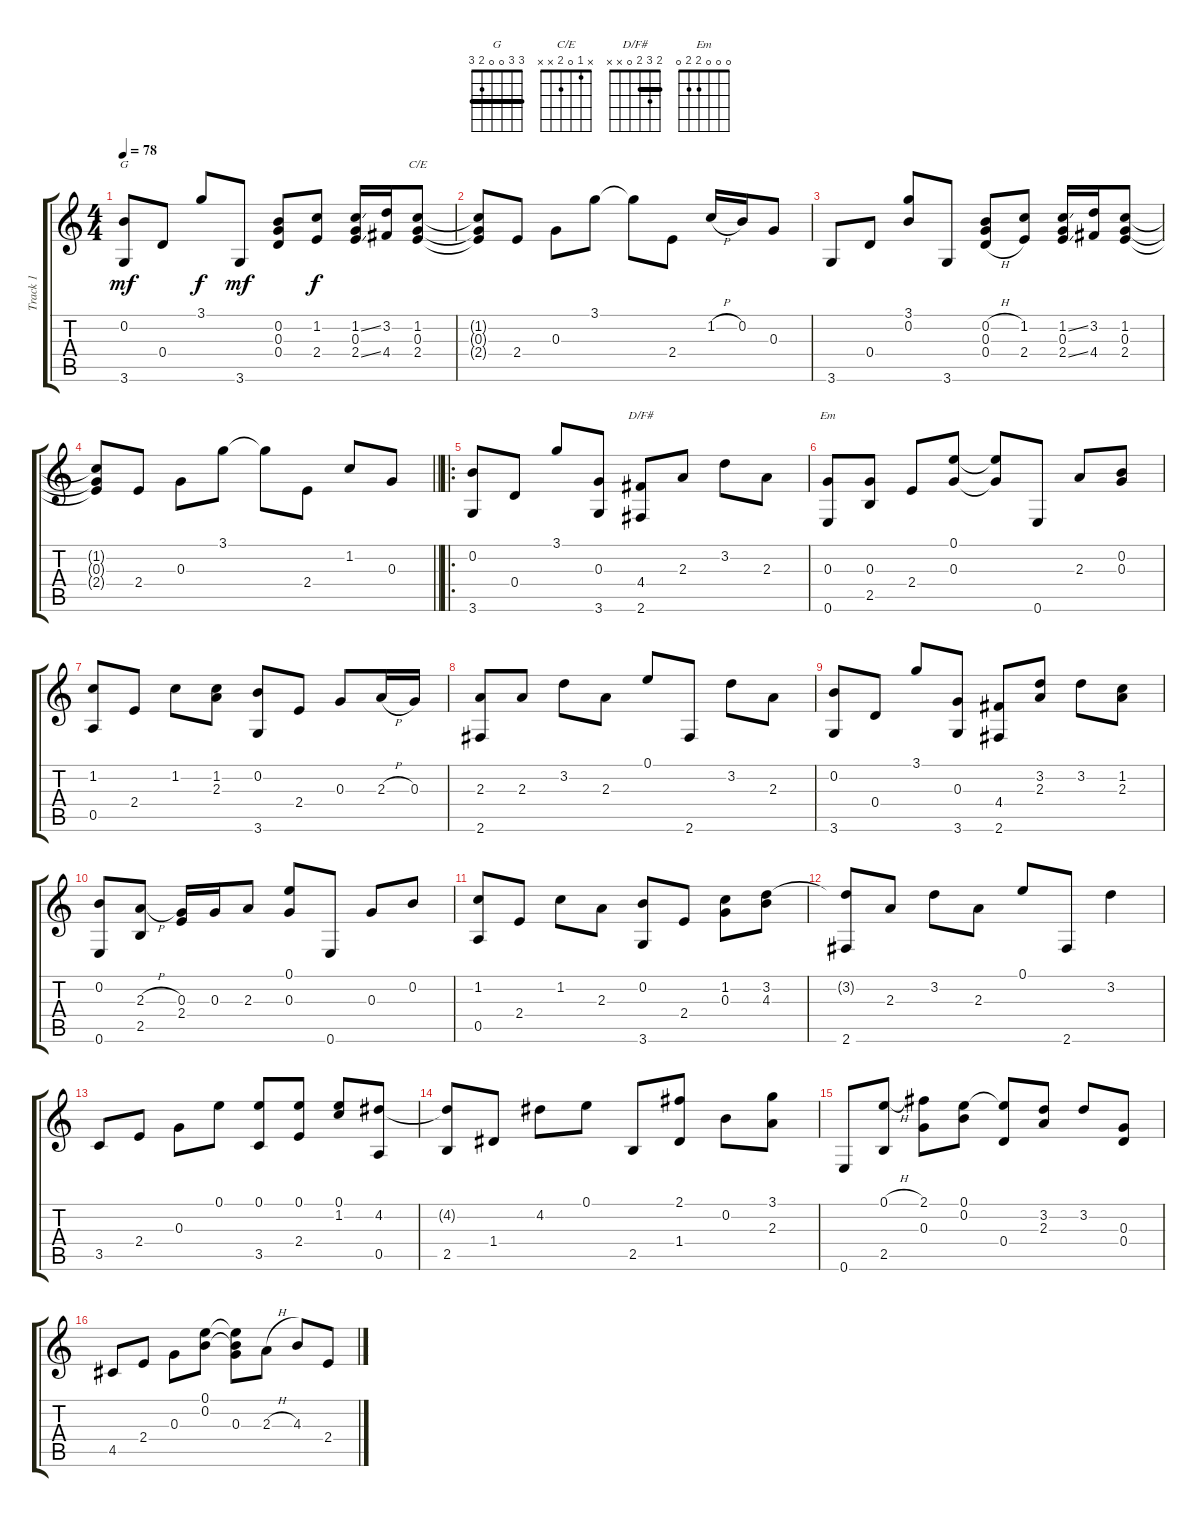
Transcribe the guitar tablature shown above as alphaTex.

\track ("Track 1" "Track 1") {instrument acousticguitarnylon}
\staff {score tabs}
\tuning (E4 B3 G3 D3 A2 E2) {hide}
\chord ("G" 3 3 0 0 2 3) {barre 3}
\chord ("C/E" x 1 0 2 x x)
\chord ("D/F#" 2 3 2 0 x x) {barre 2}
\chord ("Em" 0 0 0 2 2 0)
\ts (4 4)
\tempo 78
\clef g2
\ks c
(0.2 3.6).8{ch "G" dy mf instrument acousticguitarnylon} 0.4.8 3.1.8{dy f} 3.6.8{dy mf} (0.2 0.3 0.4).8 (1.2 2.4).8{dy f} (1.2{ss} 0.3 2.4{ss}).16 (3.2 4.4).16 (1.2 0.3 2.4).8{ch "C/E"} |
(1.2{t} 0.3{t} 2.4{t}).8 2.4.8 0.3.8 3.1.8 3.1{t}.8 2.4.8 1.2{h}.16 0.2.16 0.3.8 |
3.6.8 0.4.8 (3.1 0.2).8 3.6.8 (0.2{h} 0.3 0.4{h}).8 (1.2 2.4).8 (1.2{ss} 0.3 2.4{ss}).16 (3.2 4.4).16 (1.2 0.3 2.4).8 |
\barLineRight lightlight
(1.2{t} 0.3{t} 2.4{t}).8 2.4.8 0.3.8 3.1.8 3.1{t}.8 2.4.8 1.2.8 0.3.8 |
\ro
(0.2 3.6).8 0.4.8 3.1.8 (0.3 3.6).8 (4.4 2.6).8{ch "D/F#"} 2.3.8 3.2.8 2.3.8 |
(0.3 0.6).8{ch "Em"} (0.3 2.5).8 2.4.8 (0.1 0.3).8 (0.1{t} 0.3{t}).8 0.6.8 2.3.8 (0.2 0.3).8 |
(1.2 0.5).8 2.4.8 1.2.8 (1.2 2.3).8 (0.2 3.6).8 2.4.8 0.3.8 2.3{h}.16 0.3.16 |
(2.3 2.6).8 2.3.8 3.2.8 2.3.8 0.1.8 2.6.8 3.2.8 2.3.8 |
(0.2 3.6).8 0.4.8 3.1.8 (0.3 3.6).8 (4.4 2.6).8 (3.2 2.3).8 3.2.8 (1.2 2.3).8 |
(0.2 0.6).8 (2.3{h} 2.5).8 (0.3 2.4).16 0.3.16 2.3.8 (0.1 0.3).8 0.6.8 0.3.8 0.2.8 |
(1.2 0.5).8 2.4.8 1.2.8 2.3.8 (0.2 3.6).8 2.4.8 (1.2 0.3).8 (3.2 4.3).8 |
(3.2{t} 2.6).8 2.3.8 3.2.8 2.3.8 0.1.8 2.6.8 3.2.4 |
3.5.8 2.4.8 0.3.8 0.1.8 (0.1 3.5).8 (0.1 2.4).8 (0.1 1.2).8 (4.2 0.5).8 |
(4.2{t} 2.5).8 1.4.8 4.2.8 0.1.8 2.5.8 (2.1 1.4).8 0.2.8 (3.1 2.3).8 |
0.6.8 (0.1{h} 2.5).8 (2.1 0.3).8 (0.1 0.2).8 (0.1{t} 0.4).8 (3.2 2.3).8 3.2.8 (0.3 0.4).8 |
4.5.8 2.4.8 0.3.8 (0.1 0.2).8 (0.1{t} 0.2{t} 0.3).8 2.3{h}.8 4.3.8 2.4.8
